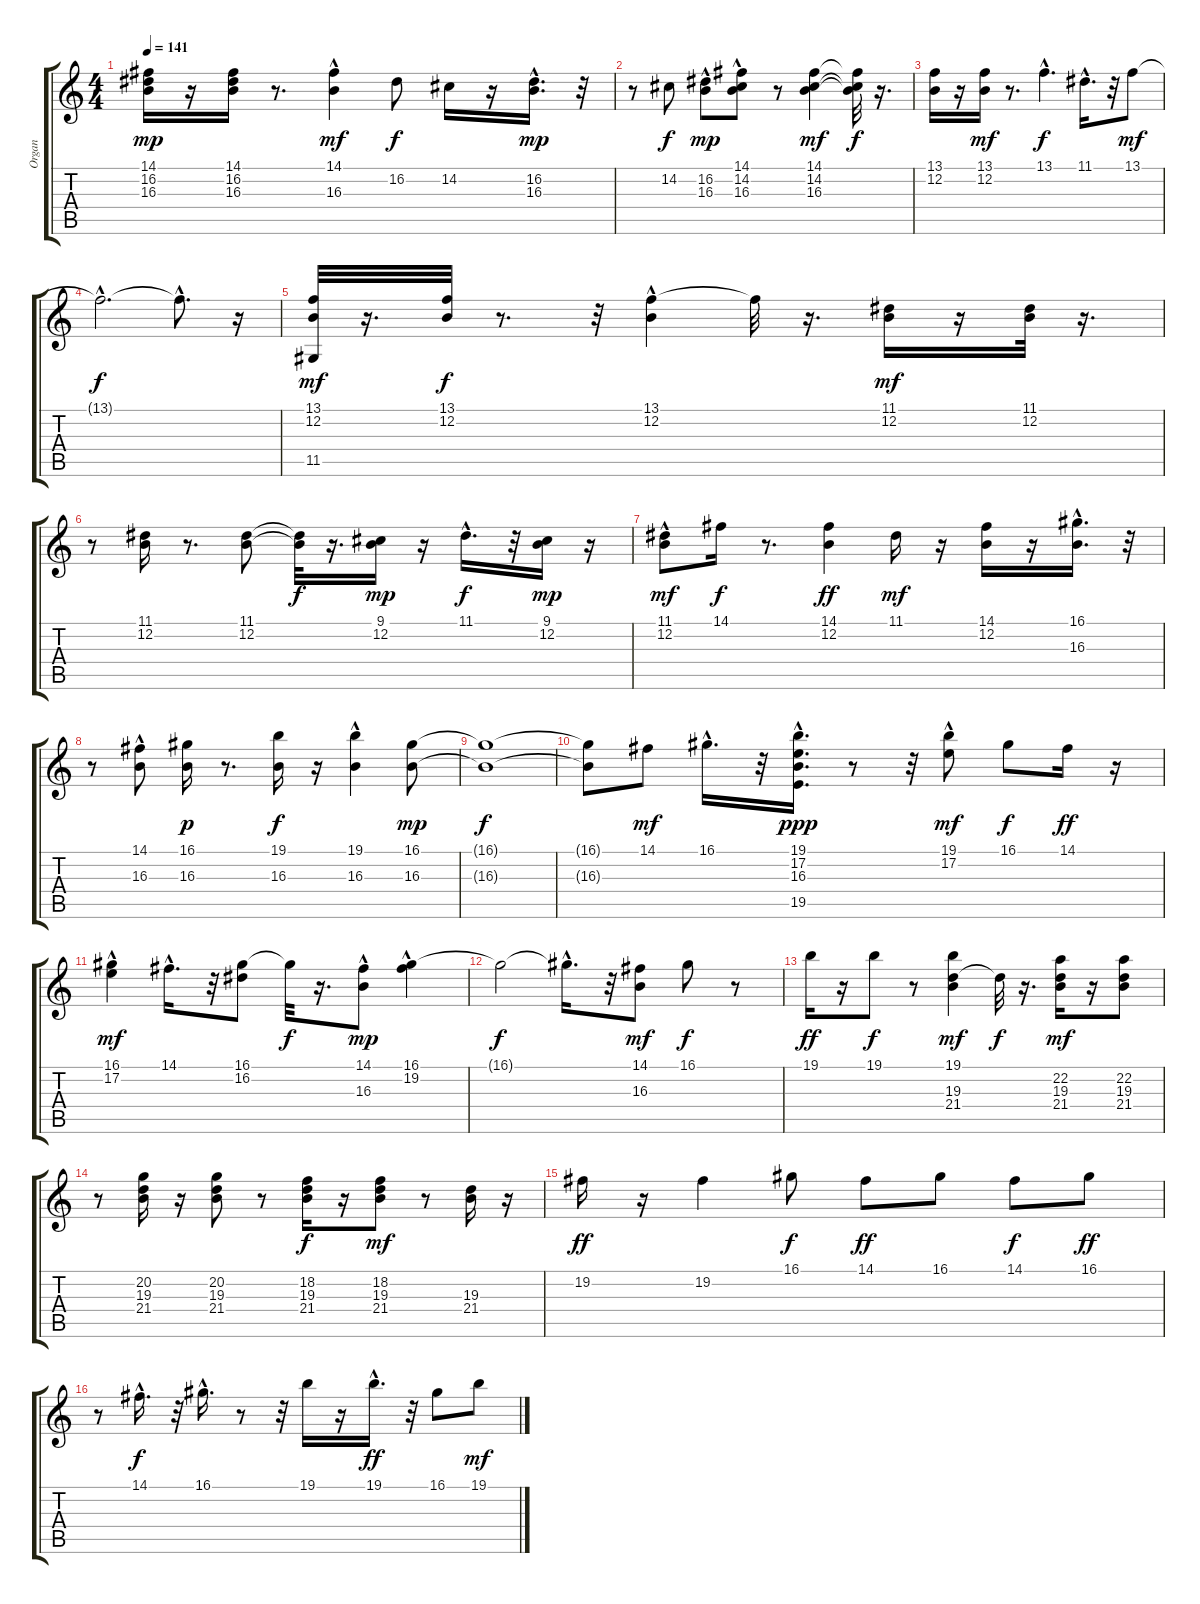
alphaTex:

\track ("Organ" "Organ") {instrument rockorgan}
\staff {score tabs}
\tuning (E4 B3 G3 D3 A2 E2) {hide}
\ts (4 4)
\tempo 141
\clef g2
\ks c
(14.1 16.2 16.3).16{dy mp} r.16 (14.1 16.2 16.3).16 r.8{d} (14.1 16.3{hac}).4{dy mf} 16.2.8{dy f} 14.2.16 r.16 (16.2{hac} 16.3).16{d dy mp} r.32 |
r.8 14.2.8{dy f} (16.2 16.3{hac}).8{dy mp} (14.1 14.2{hac} 16.3).8 r.8 (14.1 14.2 16.3).4{dy mf} (14.1{t} 14.2{t} 16.3{t}).32{dy f} r.16{d} |
(13.1 12.2).16 r.16 (13.1 12.2).16{dy mf} r.8{d} 13.1{hac}.4{d dy f} 11.1{hac}.16{d} r.32 13.1.8{dy mf} |
13.1{hac t}.2{d dy f} 13.1{hac t}.8{d} r.16 |
(13.1 12.2 11.5).32{dy mf} r.16{d} (13.1 12.2).32{dy f} r.8{d} r.32 (13.1 12.2{hac}).4 13.1{t}.32 r.16{d} (11.1 12.2).16{dy mf} r.16 (11.1 12.2).32 r.16{d} |
r.8 (11.1 12.2).16 r.8{d} (11.1 12.2).8 (11.1{t} 12.2{t}).32{dy f} r.16{d} (9.1 12.2).16{dy mp} r.16 11.1{hac}.16{d dy f} r.32 (9.1 12.2).16{dy mp} r.16 |
(11.1{hac} 12.2).8{dy mf} 14.1.16{dy f} r.8{d} (14.1 12.2).4{dy ff} 11.1.16{dy mf} r.16 (14.1 12.2).16 r.16 (16.1{hac} 16.3{hac}).16{d} r.32 |
r.8 (14.1 16.3{hac}).8 (16.1 16.3).16{dy p} r.8{d} (19.1 16.3).16{dy f} r.16 (19.1 16.3{hac}).4 (16.1 16.3).8{dy mp} |
(16.1{t} 16.3{t}).1{dy f} |
(16.1{t} 16.3{t}).8 14.1.8{dy mf} 16.1{hac}.16{d} r.32 (19.1{hac} 17.2{hac} 16.3 19.5).16{d dy ppp} r.8 r.32 (19.1 17.2{hac}).8{dy mf} 16.1.8{dy f} 14.1.16{dy ff} r.16 |
(16.1 17.2{hac}).4{dy mf} 14.1{hac}.16{d} r.32 (16.1 16.2).8 16.1{t}.32{dy f} r.16{d} (14.1{hac} 16.3{hac}).8{dy mp} (16.1 19.2{hac}).4 |
16.1{t}.2{dy f} 16.1{hac t}.16{d} r.32 (14.1 16.3).8{dy mf} 16.1.8{dy f} r.8 |
19.1.16{dy ff} r.16 19.1.8{dy f} r.8 (19.1 19.3 21.4).4{dy mf} 19.3{t}.32{dy f} r.16{d} (22.2 19.3 21.4).16{dy mf} r.16 (22.2 19.3 21.4).8 |
r.8 (20.2 19.3 21.4).16 r.16 (20.2 19.3 21.4).8 r.8 (18.2 19.3 21.4).16{dy f} r.16 (18.2 19.3 21.4).8{dy mf} r.8 (19.3 21.4).16 r.16 |
19.2.16{dy ff} r.16 19.2.4 16.1.8{dy f} 14.1.8{dy ff} 16.1.8 14.1.8{dy f} 16.1.8{dy ff} |
r.8 14.1{hac}.16{d dy f} r.32 16.1{hac}.16{d} r.8 r.32 19.1.16 r.16 19.1{hac}.16{d dy ff} r.32 16.1.8 19.1.8{dy mf}
